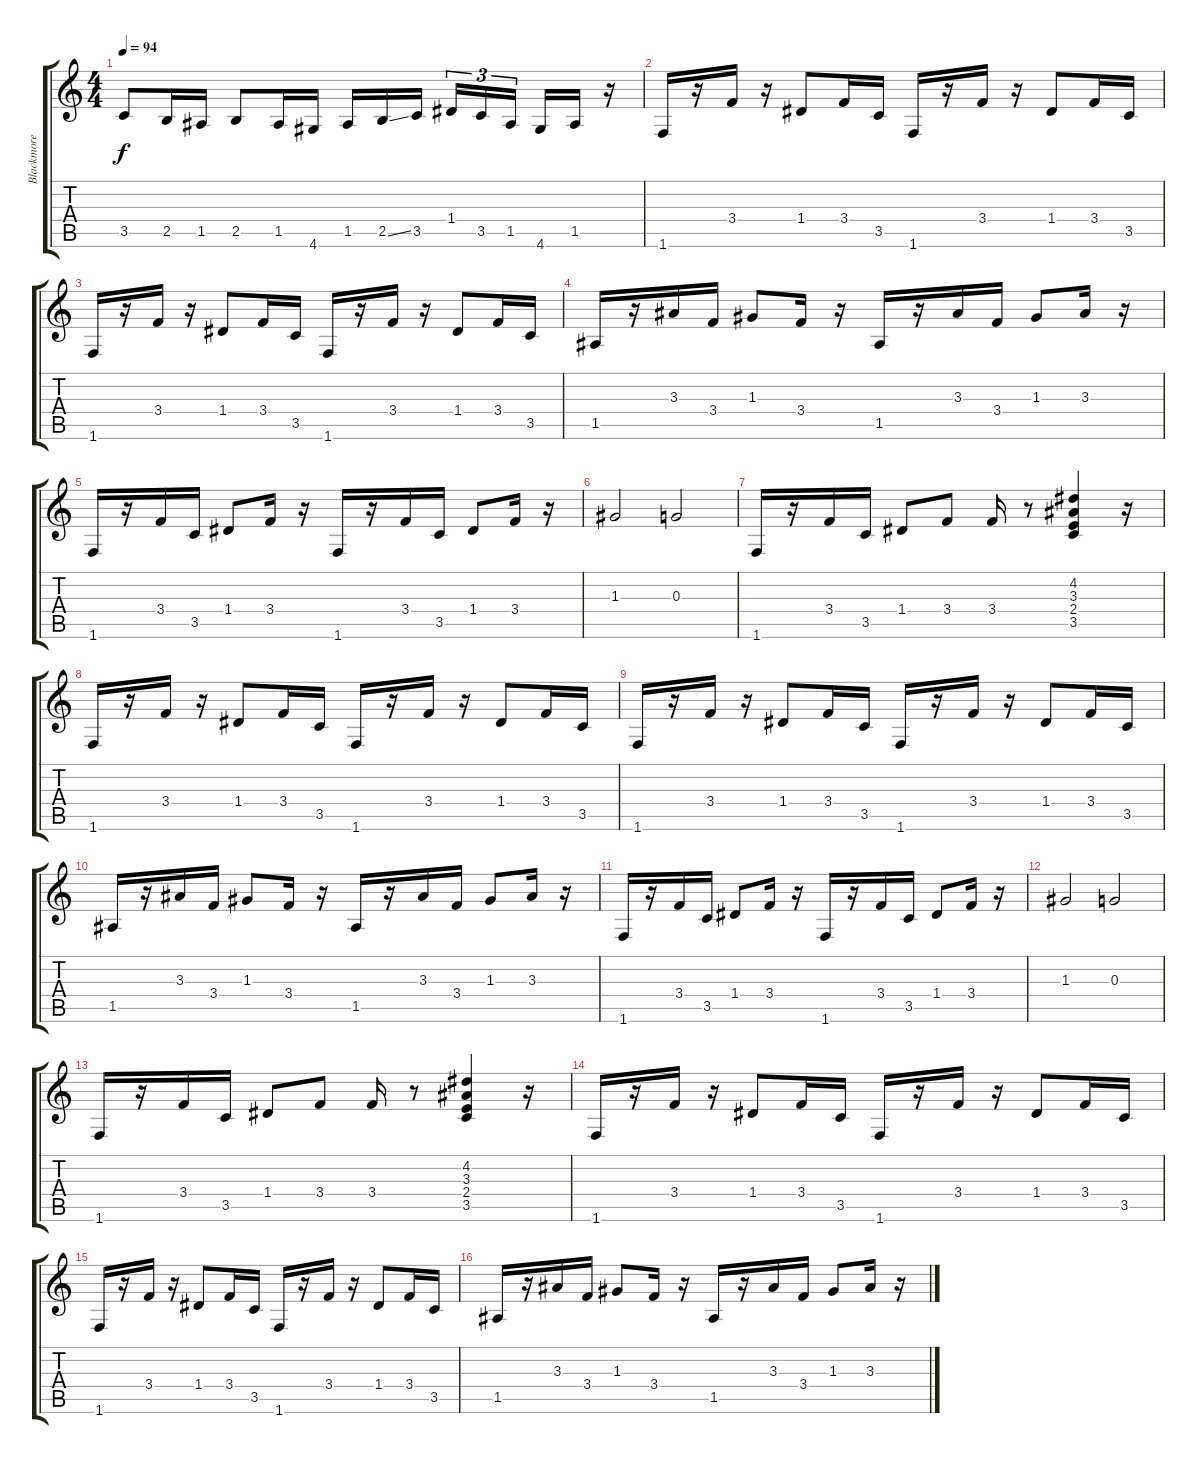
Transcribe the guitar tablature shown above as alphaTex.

\track ("Blackmore Rythm" "Blackmore ") {instrument overdrivenguitar}
\staff {score tabs}
\tuning (E4 B3 G3 D3 A2 E2) {hide}
\ts (4 4)
\tempo 94
\clef g2
\ks c
3.5.8{dy f} 2.5.16 1.5.16 2.5.8 1.5.16 4.6.16 1.5.16 2.5{ss}.16 3.5.16 1.4.16{tu (3 2)} 3.5.16{tu (3 2)} 1.5.16{tu (3 2)} 4.6.16 1.5.16 r.16 |
1.6.16 r.16 3.4.16 r.16 1.4.8 3.4.16 3.5.16 1.6.16 r.16 3.4.16 r.16 1.4.8 3.4.16 3.5.16 |
1.6.16 r.16 3.4.16 r.16 1.4.8 3.4.16 3.5.16 1.6.16 r.16 3.4.16 r.16 1.4.8 3.4.16 3.5.16 |
1.5.16 r.16 3.3.16 3.4.16 1.3.8 3.4.16 r.16 1.5.16 r.16 3.3.16 3.4.16 1.3.8 3.3.16 r.16 |
1.6.16 r.16 3.4.16 3.5.16 1.4.8 3.4.16 r.16 1.6.16 r.16 3.4.16 3.5.16 1.4.8 3.4.16 r.16 |
1.3.2 0.3.2 |
1.6.16 r.16 3.4.16 3.5.16 1.4.8 3.4.8 3.4.16 r.8 (4.2 3.3 2.4 3.5).4 r.16 |
1.6.16 r.16 3.4.16 r.16 1.4.8 3.4.16 3.5.16 1.6.16 r.16 3.4.16 r.16 1.4.8 3.4.16 3.5.16 |
1.6.16 r.16 3.4.16 r.16 1.4.8 3.4.16 3.5.16 1.6.16 r.16 3.4.16 r.16 1.4.8 3.4.16 3.5.16 |
1.5.16 r.16 3.3.16 3.4.16 1.3.8 3.4.16 r.16 1.5.16 r.16 3.3.16 3.4.16 1.3.8 3.3.16 r.16 |
1.6.16 r.16 3.4.16 3.5.16 1.4.8 3.4.16 r.16 1.6.16 r.16 3.4.16 3.5.16 1.4.8 3.4.16 r.16 |
1.3.2 0.3.2 |
1.6.16 r.16 3.4.16 3.5.16 1.4.8 3.4.8 3.4.16 r.8 (4.2 3.3 2.4 3.5).4 r.16 |
1.6.16 r.16 3.4.16 r.16 1.4.8 3.4.16 3.5.16 1.6.16 r.16 3.4.16 r.16 1.4.8 3.4.16 3.5.16 |
1.6.16 r.16 3.4.16 r.16 1.4.8 3.4.16 3.5.16 1.6.16 r.16 3.4.16 r.16 1.4.8 3.4.16 3.5.16 |
1.5.16 r.16 3.3.16 3.4.16 1.3.8 3.4.16 r.16 1.5.16 r.16 3.3.16 3.4.16 1.3.8 3.3.16 r.16
